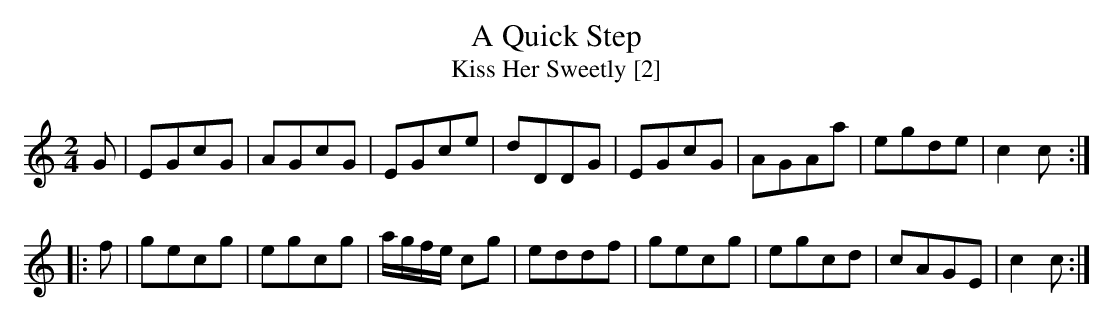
X:1
T:Quick Step, A
T:Kiss Her Sweetly [2]
M:2/4
L:1/8
K:C
G|EGcG|AGcG|EGce|dDDG|EGcG|AGAa|egde|c2c:|
|:f|gecg|egcg|a/g/f/e/ cg|eddf|gecg|egcd|cAGE|c2c:|]
